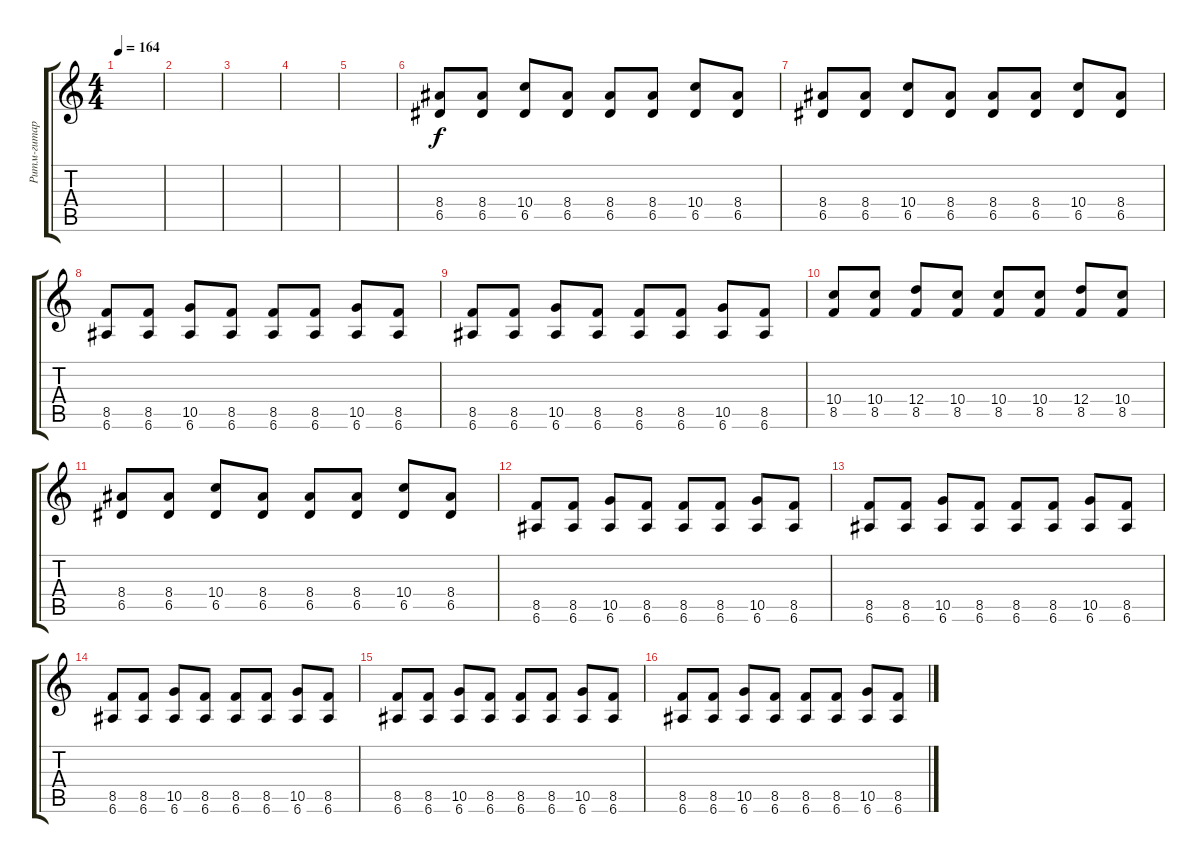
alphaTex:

\track ("Ритм-гитара" "Ритм-гитар") {instrument electricbasspick}
\staff {score tabs}
\tuning (E4 B3 G3 D3 A2 E2) {hide}
\ts (4 4)
\tempo 164
\clef g2
\ks c
|
|
|
|
|
(8.4 6.5).8 (8.4 6.5).8 (10.4 6.5).8 (8.4 6.5).8 (8.4 6.5).8 (8.4 6.5).8 (10.4 6.5).8 (8.4 6.5).8 |
(8.4 6.5).8 (8.4 6.5).8 (10.4 6.5).8 (8.4 6.5).8 (8.4 6.5).8 (8.4 6.5).8 (10.4 6.5).8 (8.4 6.5).8 |
(8.5 6.6).8 (8.5 6.6).8 (10.5 6.6).8 (8.5 6.6).8 (8.5 6.6).8 (8.5 6.6).8 (10.5 6.6).8 (8.5 6.6).8 |
(8.5 6.6).8 (8.5 6.6).8 (10.5 6.6).8 (8.5 6.6).8 (8.5 6.6).8 (8.5 6.6).8 (10.5 6.6).8 (8.5 6.6).8 |
(10.4 8.5).8 (10.4 8.5).8 (12.4 8.5).8 (10.4 8.5).8 (10.4 8.5).8 (10.4 8.5).8 (12.4 8.5).8 (10.4 8.5).8 |
(8.4 6.5).8 (8.4 6.5).8 (10.4 6.5).8 (8.4 6.5).8 (8.4 6.5).8 (8.4 6.5).8 (10.4 6.5).8 (8.4 6.5).8 |
(8.5 6.6).8 (8.5 6.6).8 (10.5 6.6).8 (8.5 6.6).8 (8.5 6.6).8 (8.5 6.6).8 (10.5 6.6).8 (8.5 6.6).8 |
(8.5 6.6).8 (8.5 6.6).8 (10.5 6.6).8 (8.5 6.6).8 (8.5 6.6).8 (8.5 6.6).8 (10.5 6.6).8 (8.5 6.6).8 |
(8.5 6.6).8 (8.5 6.6).8 (10.5 6.6).8 (8.5 6.6).8 (8.5 6.6).8 (8.5 6.6).8 (10.5 6.6).8 (8.5 6.6).8 |
(8.5 6.6).8 (8.5 6.6).8 (10.5 6.6).8 (8.5 6.6).8 (8.5 6.6).8 (8.5 6.6).8 (10.5 6.6).8 (8.5 6.6).8 |
(8.5 6.6).8 (8.5 6.6).8 (10.5 6.6).8 (8.5 6.6).8 (8.5 6.6).8 (8.5 6.6).8 (10.5 6.6).8 (8.5 6.6).8
